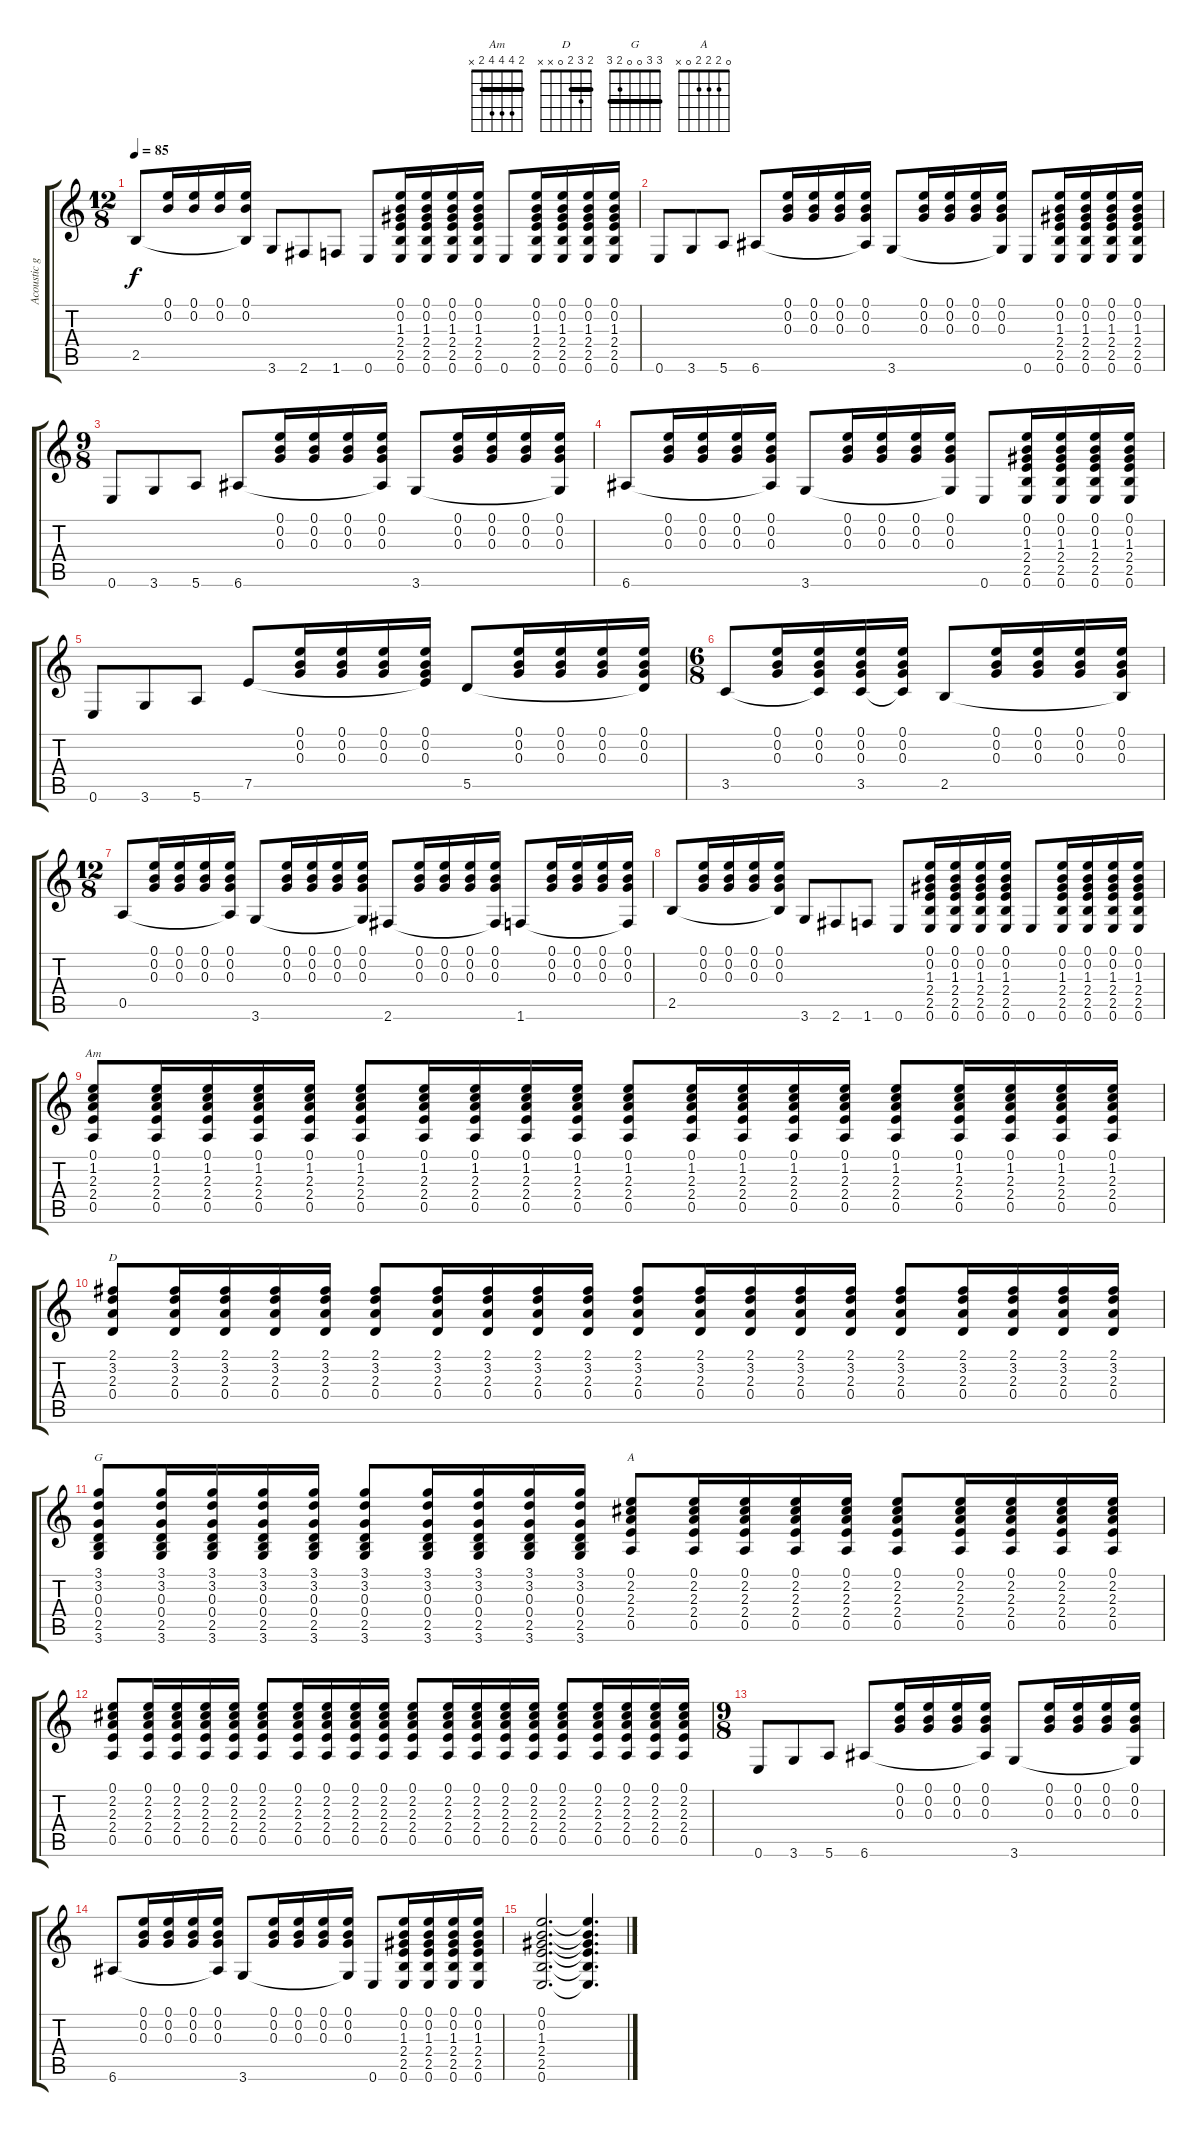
\track ("Acoustic guitar" "Acoustic g") {instrument acousticguitarsteel}
\staff {score tabs}
\tuning (E4 B3 G3 D3 A2 E2) {hide}
\chord ("Am" 2 4 4 4 2 x) {barre 2}
\chord ("D" 2 3 2 0 x x) {barre 2}
\chord ("G" 3 3 0 0 2 3) {barre 3}
\chord ("A" 0 2 2 2 0 x)
\ts (12 8)
\tempo 85
\clef g2
\ks c
2.5.8{dy f} (0.1 0.2).16 (0.1 0.2).16 (0.1 0.2).16 (0.1 0.2 2.5{t}).16 3.6.8 2.6.8 1.6.8 0.6.8 (0.1 0.2 1.3 2.4 2.5 0.6).16 (0.1 0.2 1.3 2.4 2.5 0.6).16 (0.1 0.2 1.3 2.4 2.5 0.6).16 (0.1 0.2 1.3 2.4 2.5 0.6).16 0.6.8 (0.1 0.2 1.3 2.4 2.5 0.6).16 (0.1 0.2 1.3 2.4 2.5 0.6).16 (0.1 0.2 1.3 2.4 2.5 0.6).16 (0.1 0.2 1.3 2.4 2.5 0.6).16 |
0.6.8 3.6.8 5.6.8 6.6.8 (0.1 0.2 0.3).16 (0.1 0.2 0.3).16 (0.1 0.2 0.3).16 (0.1 0.2 0.3 6.6{t}).16 3.6.8 (0.1 0.2 0.3).16 (0.1 0.2 0.3).16 (0.1 0.2 0.3).16 (0.1 0.2 0.3 3.6{t}).16 0.6.8 (0.1 0.2 1.3 2.4 2.5 0.6).16 (0.1 0.2 1.3 2.4 2.5 0.6).16 (0.1 0.2 1.3 2.4 2.5 0.6).16 (0.1 0.2 1.3 2.4 2.5 0.6).16 |
\ts (9 8)
0.6.8 3.6.8 5.6.8 6.6.8 (0.1 0.2 0.3).16 (0.1 0.2 0.3).16 (0.1 0.2 0.3).16 (0.1 0.2 0.3 6.6{t}).16 3.6.8 (0.1 0.2 0.3).16 (0.1 0.2 0.3).16 (0.1 0.2 0.3).16 (0.1 0.2 0.3 3.6{t}).16 |
6.6.8 (0.1 0.2 0.3).16 (0.1 0.2 0.3).16 (0.1 0.2 0.3).16 (0.1 0.2 0.3 6.6{t}).16 3.6.8 (0.1 0.2 0.3).16 (0.1 0.2 0.3).16 (0.1 0.2 0.3).16 (0.1 0.2 0.3 3.6{t}).16 0.6.8 (0.1 0.2 1.3 2.4 2.5 0.6).16 (0.1 0.2 1.3 2.4 2.5 0.6).16 (0.1 0.2 1.3 2.4 2.5 0.6).16 (0.1 0.2 1.3 2.4 2.5 0.6).16 |
0.6.8 3.6.8 5.6.8 7.5.8 (0.1 0.2 0.3).16 (0.1 0.2 0.3).16 (0.1 0.2 0.3).16 (0.1 0.2 0.3 7.5{t}).16 5.5.8 (0.1 0.2 0.3).16 (0.1 0.2 0.3).16 (0.1 0.2 0.3).16 (0.1 0.2 0.3 5.5{t}).16 |
\ts (6 8)
3.5.8 (0.1 0.2 0.3).16 (0.1 0.2 0.3 3.5{t}).16 (0.1 0.2 0.3 3.5).16 (0.1 0.2 0.3 3.5{t}).16 2.5.8 (0.1 0.2 0.3).16 (0.1 0.2 0.3).16 (0.1 0.2 0.3).16 (0.1 0.2 0.3 2.5{t}).16 |
\ts (12 8)
0.5.8 (0.1 0.2 0.3).16 (0.1 0.2 0.3).16 (0.1 0.2 0.3).16 (0.1 0.2 0.3 0.5{t}).16 3.6.8 (0.1 0.2 0.3).16 (0.1 0.2 0.3).16 (0.1 0.2 0.3).16 (0.1 0.2 0.3 3.6{t}).16 2.6.8 (0.1 0.2 0.3).16 (0.1 0.2 0.3).16 (0.1 0.2 0.3).16 (0.1 0.2 0.3 2.6{t}).16 1.6.8 (0.1 0.2 0.3).16 (0.1 0.2 0.3).16 (0.1 0.2 0.3).16 (0.1 0.2 0.3 1.6{t}).16 |
2.5.8 (0.1 0.2 0.3).16 (0.1 0.2 0.3).16 (0.1 0.2 0.3).16 (0.1 0.2 0.3 2.5{t}).16 3.6.8 2.6.8 1.6.8 0.6.8 (0.1 0.2 1.3 2.4 2.5 0.6).16 (0.1 0.2 1.3 2.4 2.5 0.6).16 (0.1 0.2 1.3 2.4 2.5 0.6).16 (0.1 0.2 1.3 2.4 2.5 0.6).16 0.6.8 (0.1 0.2 1.3 2.4 2.5 0.6).16 (0.1 0.2 1.3 2.4 2.5 0.6).16 (0.1 0.2 1.3 2.4 2.5 0.6).16 (0.1 0.2 1.3 2.4 2.5 0.6).16 |
(0.1 1.2 2.3 2.4 0.5).8{ch "Am"} (0.1 1.2 2.3 2.4 0.5).16 (0.1 1.2 2.3 2.4 0.5).16 (0.1 1.2 2.3 2.4 0.5).16 (0.1 1.2 2.3 2.4 0.5).16 (0.1 1.2 2.3 2.4 0.5).8 (0.1 1.2 2.3 2.4 0.5).16 (0.1 1.2 2.3 2.4 0.5).16 (0.1 1.2 2.3 2.4 0.5).16 (0.1 1.2 2.3 2.4 0.5).16 (0.1 1.2 2.3 2.4 0.5).8 (0.1 1.2 2.3 2.4 0.5).16 (0.1 1.2 2.3 2.4 0.5).16 (0.1 1.2 2.3 2.4 0.5).16 (0.1 1.2 2.3 2.4 0.5).16 (0.1 1.2 2.3 2.4 0.5).8 (0.1 1.2 2.3 2.4 0.5).16 (0.1 1.2 2.3 2.4 0.5).16 (0.1 1.2 2.3 2.4 0.5).16 (0.1 1.2 2.3 2.4 0.5).16 |
(2.1 3.2 2.3 0.4).8{ch "D"} (2.1 3.2 2.3 0.4).16 (2.1 3.2 2.3 0.4).16 (2.1 3.2 2.3 0.4).16 (2.1 3.2 2.3 0.4).16 (2.1 3.2 2.3 0.4).8 (2.1 3.2 2.3 0.4).16 (2.1 3.2 2.3 0.4).16 (2.1 3.2 2.3 0.4).16 (2.1 3.2 2.3 0.4).16 (2.1 3.2 2.3 0.4).8 (2.1 3.2 2.3 0.4).16 (2.1 3.2 2.3 0.4).16 (2.1 3.2 2.3 0.4).16 (2.1 3.2 2.3 0.4).16 (2.1 3.2 2.3 0.4).8 (2.1 3.2 2.3 0.4).16 (2.1 3.2 2.3 0.4).16 (2.1 3.2 2.3 0.4).16 (2.1 3.2 2.3 0.4).16 |
(3.1 3.2 0.3 0.4 2.5 3.6).8{ch "G"} (3.1 3.2 0.3 0.4 2.5 3.6).16 (3.1 3.2 0.3 0.4 2.5 3.6).16 (3.1 3.2 0.3 0.4 2.5 3.6).16 (3.1 3.2 0.3 0.4 2.5 3.6).16 (3.1 3.2 0.3 0.4 2.5 3.6).8 (3.1 3.2 0.3 0.4 2.5 3.6).16 (3.1 3.2 0.3 0.4 2.5 3.6).16 (3.1 3.2 0.3 0.4 2.5 3.6).16 (3.1 3.2 0.3 0.4 2.5 3.6).16 (0.1 2.2 2.3 2.4 0.5).8{ch "A"} (0.1 2.2 2.3 2.4 0.5).16 (0.1 2.2 2.3 2.4 0.5).16 (0.1 2.2 2.3 2.4 0.5).16 (0.1 2.2 2.3 2.4 0.5).16 (0.1 2.2 2.3 2.4 0.5).8 (0.1 2.2 2.3 2.4 0.5).16 (0.1 2.2 2.3 2.4 0.5).16 (0.1 2.2 2.3 2.4 0.5).16 (0.1 2.2 2.3 2.4 0.5).16 |
(0.1 2.2 2.3 2.4 0.5).8 (0.1 2.2 2.3 2.4 0.5).16 (0.1 2.2 2.3 2.4 0.5).16 (0.1 2.2 2.3 2.4 0.5).16 (0.1 2.2 2.3 2.4 0.5).16 (0.1 2.2 2.3 2.4 0.5).8 (0.1 2.2 2.3 2.4 0.5).16 (0.1 2.2 2.3 2.4 0.5).16 (0.1 2.2 2.3 2.4 0.5).16 (0.1 2.2 2.3 2.4 0.5).16 (0.1 2.2 2.3 2.4 0.5).8 (0.1 2.2 2.3 2.4 0.5).16 (0.1 2.2 2.3 2.4 0.5).16 (0.1 2.2 2.3 2.4 0.5).16 (0.1 2.2 2.3 2.4 0.5).16 (0.1 2.2 2.3 2.4 0.5).8 (0.1 2.2 2.3 2.4 0.5).16 (0.1 2.2 2.3 2.4 0.5).16 (0.1 2.2 2.3 2.4 0.5).16 (0.1 2.2 2.3 2.4 0.5).16 |
\ts (9 8)
0.6.8 3.6.8 5.6.8 6.6.8 (0.1 0.2 0.3).16 (0.1 0.2 0.3).16 (0.1 0.2 0.3).16 (0.1 0.2 0.3 6.6{t}).16 3.6.8 (0.1 0.2 0.3).16 (0.1 0.2 0.3).16 (0.1 0.2 0.3).16 (0.1 0.2 0.3 3.6{t}).16 |
6.6.8 (0.1 0.2 0.3).16 (0.1 0.2 0.3).16 (0.1 0.2 0.3).16 (0.1 0.2 0.3 6.6{t}).16 3.6.8 (0.1 0.2 0.3).16 (0.1 0.2 0.3).16 (0.1 0.2 0.3).16 (0.1 0.2 0.3 3.6{t}).16 0.6.8 (0.1 0.2 1.3 2.4 2.5 0.6).16 (0.1 0.2 1.3 2.4 2.5 0.6).16 (0.1 0.2 1.3 2.4 2.5 0.6).16 (0.1 0.2 1.3 2.4 2.5 0.6).16 |
(0.1 0.2 1.3 2.4 2.5 0.6).2{d} (0.1{t} 0.2{t} 1.3{t} 2.4{t} 2.5{t} 0.6{t}).4{d}
